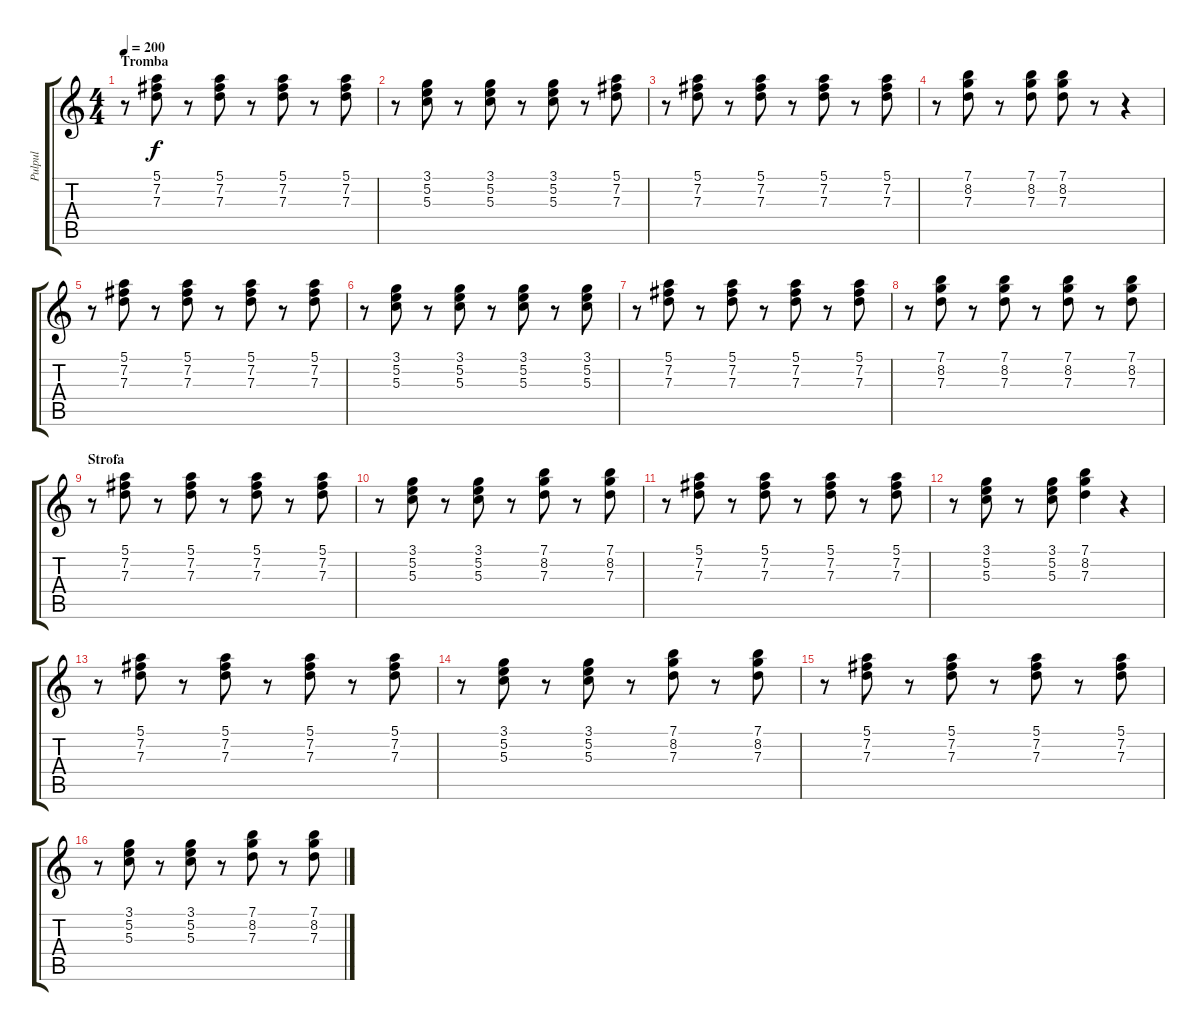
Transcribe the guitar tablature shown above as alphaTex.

\track ("Pulpul" "Pulpul") {instrument electricguitarclean}
\staff {score tabs}
\tuning (E4 B3 G3 D3 A2 E2) {hide}
\ts (4 4)
\section ("" "Tromba")
\tempo 200
\clef g2
\ks c
r.8{dy f} (5.1 7.2 7.3).8 r.8 (5.1 7.2 7.3).8 r.8 (5.1 7.2 7.3).8 r.8 (5.1 7.2 7.3).8 |
r.8 (3.1 5.2 5.3).8 r.8 (3.1 5.2 5.3).8 r.8 (3.1 5.2 5.3).8 r.8 (5.1 7.2 7.3).8 |
r.8 (5.1 7.2 7.3).8 r.8 (5.1 7.2 7.3).8 r.8 (5.1 7.2 7.3).8 r.8 (5.1 7.2 7.3).8 |
r.8 (7.1 8.2 7.3).8 r.8 (7.1 8.2 7.3).8 (7.1 8.2 7.3).8 r.8 r.4 |
r.8 (5.1 7.2 7.3).8 r.8 (5.1 7.2 7.3).8 r.8 (5.1 7.2 7.3).8 r.8 (5.1 7.2 7.3).8 |
r.8 (3.1 5.2 5.3).8 r.8 (3.1 5.2 5.3).8 r.8 (3.1 5.2 5.3).8 r.8 (3.1 5.2 5.3).8 |
r.8 (5.1 7.2 7.3).8 r.8 (5.1 7.2 7.3).8 r.8 (5.1 7.2 7.3).8 r.8 (5.1 7.2 7.3).8 |
r.8 (7.1 8.2 7.3).8 r.8 (7.1 8.2 7.3).8 r.8 (7.1 8.2 7.3).8 r.8 (7.1 8.2 7.3).8 |
\section ("" "Strofa")
r.8 (5.1 7.2 7.3).8 r.8 (5.1 7.2 7.3).8 r.8 (5.1 7.2 7.3).8 r.8 (5.1 7.2 7.3).8 |
r.8 (3.1 5.2 5.3).8 r.8 (3.1 5.2 5.3).8 r.8 (7.1 8.2 7.3).8 r.8 (7.1 8.2 7.3).8 |
r.8 (5.1 7.2 7.3).8 r.8 (5.1 7.2 7.3).8 r.8 (5.1 7.2 7.3).8 r.8 (5.1 7.2 7.3).8 |
r.8 (3.1 5.2 5.3).8 r.8 (3.1 5.2 5.3).8 (7.1 8.2 7.3).4 r.4 |
r.8 (5.1 7.2 7.3).8 r.8 (5.1 7.2 7.3).8 r.8 (5.1 7.2 7.3).8 r.8 (5.1 7.2 7.3).8 |
r.8 (3.1 5.2 5.3).8 r.8 (3.1 5.2 5.3).8 r.8 (7.1 8.2 7.3).8 r.8 (7.1 8.2 7.3).8 |
r.8 (5.1 7.2 7.3).8 r.8 (5.1 7.2 7.3).8 r.8 (5.1 7.2 7.3).8 r.8 (5.1 7.2 7.3).8 |
r.8 (3.1 5.2 5.3).8 r.8 (3.1 5.2 5.3).8 r.8 (7.1 8.2 7.3).8 r.8 (7.1 8.2 7.3).8
